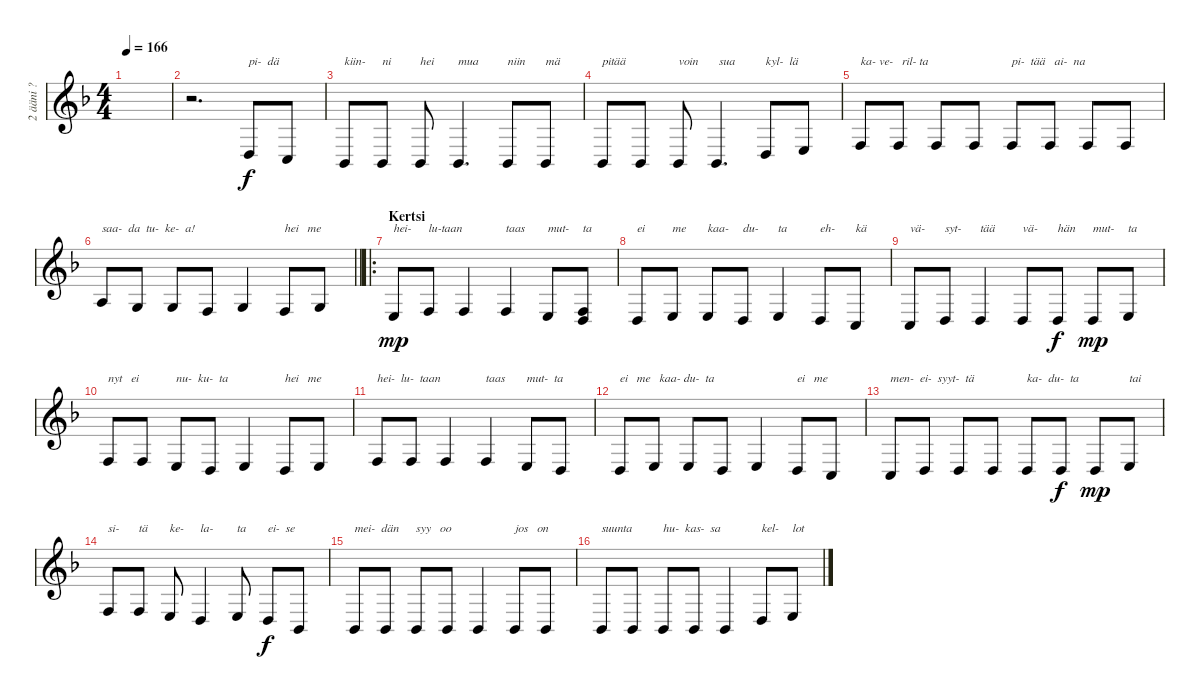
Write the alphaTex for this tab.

\track ("2 ääni ?" "2 ääni ?") {instrument clarinet}
\staff {score}
\tuning (E4 B3 G3 D3 A2 E2) {hide}
\ts (4 4)
\tempo 166
\clef g2
\ks f
|
r.2{d} 0.4.8{txt "pi-  dä"} 3.5.8 |
6.6.8{txt "kiin-"} 1.5.8{txt "ni"} 1.5.8{txt "hei"} 6.6.4{d txt "mua"} 1.5.8{txt "niin"} 1.5.8{txt "mä"} |
1.5.8{txt "pitää"} 1.5.8 1.5.8{txt "voin"} 1.5.4{d txt " sua"} 5.5.8{txt "kyl-  lä"} 2.4.8 |
3.4.8{txt "ka- ve-   ril- ta"} 3.4.8 3.4.8 3.4.8 3.4.8{txt "pi-  tää   ai-  na"} 3.4.8 3.4.8 3.4.8 |
\barLineRight lightlight
2.3.8{txt "saa-  da  tu-  ke-  a!"} 0.3.8 0.3.8 3.4.8 0.3.4 3.4.8{txt "hei   me"} 0.3.8 |
\ro
\section ("" "Kertsi")
7.5.8{txt "hei-" dy mp} 3.4.8{txt "lu-taan"} 3.4.4 3.4.4{txt "taas"} 2.4.8{txt "mut-"} (3.4 5.5).8{txt "ta"} |
5.5.8{txt "ei"} 2.4.8{txt "me"} 2.4.8{txt "kaa-"} 5.5.8{txt "du-"} 2.4.4{txt "ta"} 5.5.8{txt "eh-"} 3.5.8{txt "kä"} |
3.5.8{txt "vä-"} 5.5.8{txt "syt-"} 5.5.4{txt "tää"} 5.5.8{txt "vä-"} 0.4.8{txt "hän" dy f} 5.5.8{txt "mut-" dy mp} 2.4.8{txt "ta"} |
3.4.8{txt "nyt   ei"} 3.4.8 2.4.8{txt "nu-  ku-  ta"} 5.5.8 2.4.4 5.5.8{txt "hei   me"} 2.4.8 |
3.4.8{txt "hei-  lu-  taan"} 3.4.8 3.4.4 3.4.4{txt "taas"} 2.4.8{txt "mut-  ta"} 5.5.8 |
5.5.8{txt "ei   me   kaa- du-  ta"} 2.4.8 2.4.8 5.5.8 2.4.4 5.5.8{txt "ei   me"} 3.5.8 |
3.5.8{txt "men-  ei-  syyt-  tä"} 5.5.8 5.5.8 5.5.8 5.5.8{txt "ka-  du-  ta"} 0.4.8{dy f} 5.5.8{dy mp} 2.4.8{txt "tai"} |
3.4.8{txt "si-"} 3.4.8{txt "tä"} 2.4.8{txt "ke-"} 5.5.4{txt "la-"} 2.4.8{txt "ta"} 5.5.8{txt "ei-  se" dy f} 6.6.8 |
1.5.8{txt "mei-  dän"} 1.5.8 1.5.8{txt "syy   oo"} 1.5.8 1.5.4 6.6.8{txt "jos   on"} 6.6.8 |
1.5.8{txt "suunta"} 1.5.8 1.5.8{txt "hu-  kas-  sa"} 1.5.8 1.5.4 5.5.8{txt "kel-"} 2.4.8{txt "lot"}
